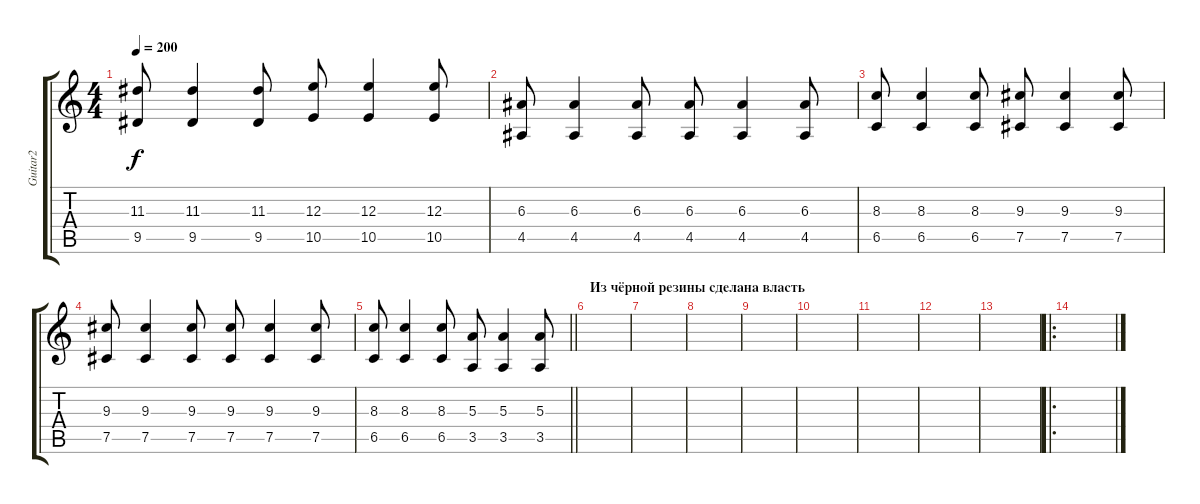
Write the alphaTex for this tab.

\track ("Guitar2" "Guitar2") {instrument distortionguitar}
\staff {score tabs}
\tuning (Db4 Ab3 E3 B2 Gb2 B1) {hide}
\ts (4 4)
\tempo 200
\clef g2
\ks c
(11.3 9.5).8{dy f} (11.3 9.5).4 (11.3 9.5).8 (12.3 10.5).8 (12.3 10.5).4 (12.3 10.5).8 |
(6.3 4.5).8 (6.3 4.5).4 (6.3 4.5).8 (6.3 4.5).8 (6.3 4.5).4 (6.3 4.5).8 |
(8.3 6.5).8 (8.3 6.5).4 (8.3 6.5).8 (9.3 7.5).8 (9.3 7.5).4 (9.3 7.5).8 |
(9.3 7.5).8 (9.3 7.5).4 (9.3 7.5).8 (9.3 7.5).8 (9.3 7.5).4 (9.3 7.5).8 |
\barLineRight lightlight
(8.3 6.5).8 (8.3 6.5).4 (8.3 6.5).8 (5.3 3.5).8 (5.3 3.5).4 (5.3 3.5).8 |
\section ("" "Из чёрной резины сделана власть")
|
|
|
|
|
|
|
|
\ro
